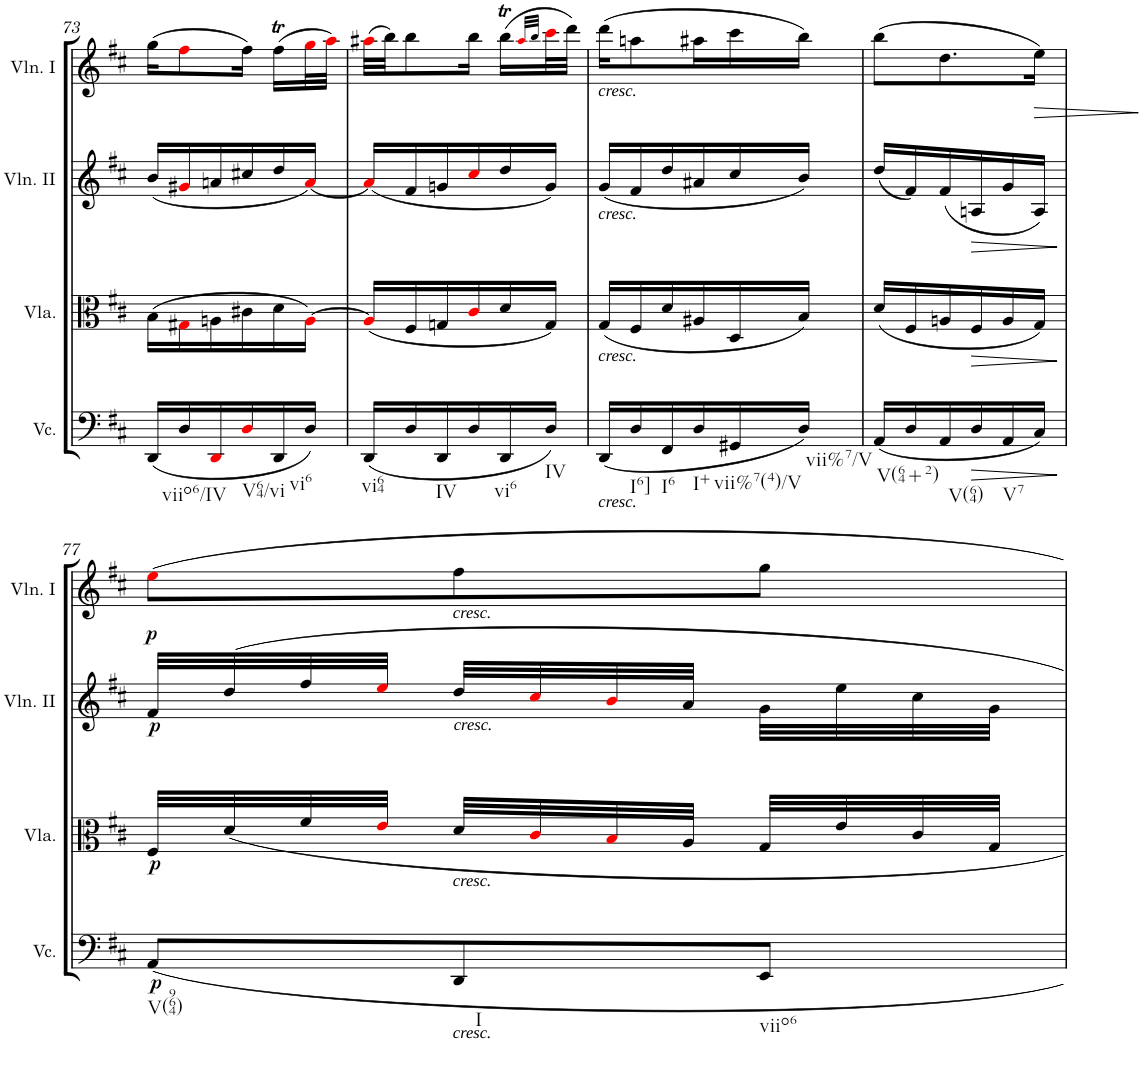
**kern	**dynam	**kern	**dynam	**kern	**dynam	**kern	**dynam
*part4	*part4	*part3	*part3	*part2	*part2	*part1	*part1
*staff4	*staff4	*staff3	*staff3	*staff2	*staff2	*staff1	*staff1
*I"Violoncello	*	*I"Viola	*	*I"Violin II	*	*I"Violin I	*
*I'Vc.	*	*I'Vla.	*	*I'Vln. II	*	*I'Vln. I	*
!!LO:PB:g=z
*clefF4	*	*clefC3	*	*clefG2	*	*clefG2	*
*k[f#c#]	*	*k[f#c#]	*	*k[f#c#]	*	*k[f#c#]	*
*M3/8	*	*M3/8	*	*M3/8	*	*M3/8	*
=73	=73	=73	=73	=73	=73	=73	=73
(16DD/LL	.	(16B\LL	.	(16b/LL	.	(16gg\KL	.
16D/	.	16G#Xi\	.	16g#Xi/	.	8ff#i\	.
!LO:TX:b:t=viio6/IV	!	!	!	!	!	!	!
16DDi/	.	16An\	.	16an/	.	.	.
!LO:TX:b:t=V64/vi	!	!	!	!	!	!	!
16Di/	.	16c#X\	.	16cc#X/	.	16ff#\Jk)	.
!LO:TX:b:t=vi6	!	!	!	!	!	!	!
16DD/	.	16d\	.	16dd/	.	(16ff#t\LL	.
16D/JJ)	.	[16Ai\JJ)	.	[16ai/JJ)	.	32ggi\L	.
.	.	.	.	.	.	32aai\JJJ)	.
=74	=74	=74	=74	=74	=74	=74	=74
!LO:TX:b:t=vi64	!	!	!	!	!	!	!
(16DD/LL	.	(16Ai/LL]	.	(16ai/LL]	.	(32aa#Xi\LLL	.
.	.	.	.	.	.	32bb\JJ)	.
16D/	.	16F#/	.	16f#/	.	8bb\	.
!LO:TX:b:t=IV	!	!	!	!	!	!	!
16DD/	.	16Gn/	.	16gn/	.	.	.
16D/	.	16c#i/	.	16cc#i/	.	16bb\Jk	.
!LO:TX:b:t=vi6	!	!	!	!	!	!	!
16DD/	.	16d/	.	16dd/	.	(16bbT\LL	.
.	.	.	.	.	.	32qaa#i/LLL	.
.	.	.	.	.	.	32qbb/JJJ	.
!LO:TX:b:t=IV	!	!	!	!	!	!	!
16D/JJ)	.	16G/JJ)	.	16g/JJ)	.	32ccc#i\L	.
.	.	.	.	.	.	32ddd\JJJ)	.
=75	=75	=75	=75	=75	=75	=75	=75
!	!	!	!	!	!	!LO:TX:b:i:t=cresc.	!
!	!	!	!	!LO:TX:b:i:t=cresc.	!	!	!
!	!	!LO:TX:b:i:t=cresc.	!	!	!	!	!
!LO:TX:b:i:t=cresc.	!	!	!	!	!	!	!
(16DD/LL	.	(16G/LL	.	(16g/LL	.	(16ddd\KL	.
!LO:TX:b:t=I6]	!	!	!	!	!	!	!
16D/	.	16F#/	.	16f#/	.	8aan\	.
!LO:TX:b:t=I6	!	!	!	!	!	!	!
16FF#/	.	16d/	.	16dd/	.	.	.
!LO:TX:b:t=I+	!	!	!	!	!	!	!
16D/	.	16A#X/	.	16a#X/	.	16aa#X\L	.
!LO:TX:b:t=vii%7(4)/V	!	!	!	!	!	!	!
16GG#X/	.	16D/	.	16cc#/	.	16ccc#\	.
!LO:TX:b:t=vii%7/V	!	!	!	!	!	!	!
16D/JJ)	.	16B/JJ)	.	16b/JJ)	.	16bb\JJ)	.
=76	=76	=76	=76	=76	=76	=76	=76
!LO:TX:b:t=V(64+2)	!	!	!	!	!	!	!
(16AA/LL	.	(16d/LL	.	(16dd/LL	.	(8bb\L	.
16D/	.	16F#/	.	16f#/)	.	.	.
!LO:TX:b:t=V(64)	!	!	!	!	!	!	!
16AA/	.	16An/	.	(16f#/	.	8.dd\	.
!	!LO:HP:b	!	!LO:HP:b	!	!LO:HP:b	!	!
16D/	>	16F#/	>	16An/	>	.	.
!LO:TX:b:t=V7	!	!	!	!	!	!	!
16AA/	.	16A/	.	16g/	.	.	.
!	!	!	!	!	!	!	!LO:HP:b
16C#/JJ)	.	16G/JJ)	.	16A/JJ)	.	16ee\Jk)	>
.	]	.	]	.	]	.	]
!!LO:LB:g=z
=77	=77	=77	=77	=77	=77	=77	=77
!LO:TX:b:t=V(964)	!	!	!	!	!	!	!
!	!LO:DY:b	!	!LO:DY:b	!	!LO:DY:b	!	!LO:DY:b
8AA/L	p	32F#/LLL	p	32f#/LLL	p	8eei\L	p
.	.	32d/	.	32dd/	.	.	.
.	.	32f#/	.	32ff#/	.	.	.
.	.	32ei/JJJ	.	32eei/JJJ	.	.	.
!	!	!	!	!	!	!LO:TX:b:i:t=cresc.	!
!	!	!	!	!LO:TX:b:i:t=cresc.	!	!	!
!	!	!LO:TX:b:i:t=cresc.	!	!	!	!	!
!LO:TX:b:i:t=cresc.	!	!	!	!	!	!	!
!LO:TX:b:t=I	!	!	!	!	!	!	!
8DD/	.	32d/LLL	.	32dd/LLL	.	8ff#\	.
.	.	32c#i/	.	32cc#i/	.	.	.
.	.	32Bi/	.	32bi/	.	.	.
.	.	32A/JJJ	.	32a/JJJ	.	.	.
!LO:TX:b:t=viio6	!	!	!	!	!	!	!
8EE/J	.	32G/LLL	.	32g\LLL	.	8gg\J	.
.	.	32e/	.	32ee\	.	.	.
.	.	32c#/	.	32cc#\	.	.	.
.	.	32G/JJJ	.	32g\JJJ	.	.	.
=	=	=	=	=	=	=	=
*-	*-	*-	*-	*-	*-	*-	*-
